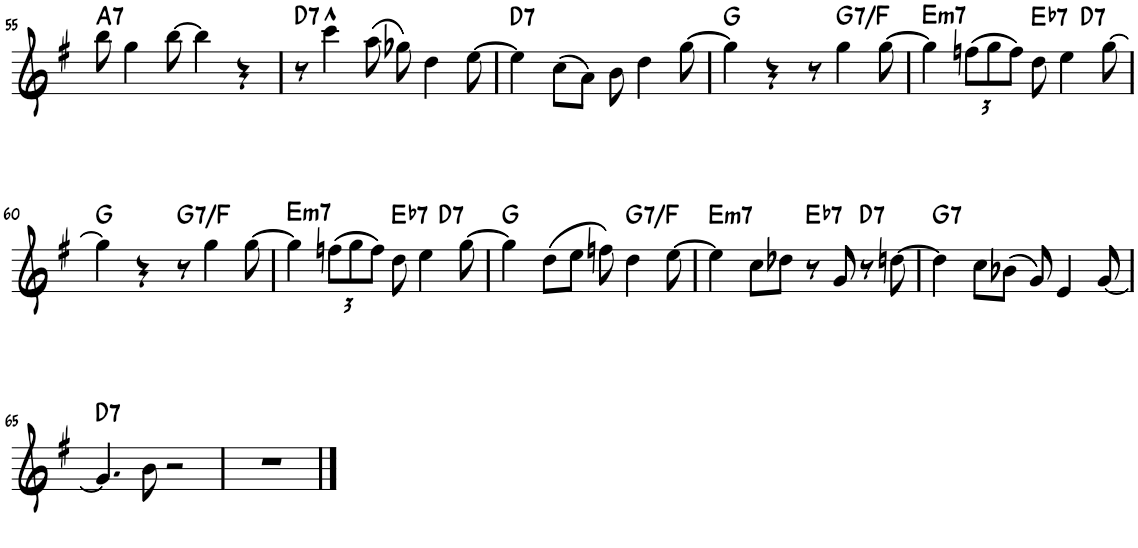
**kern	**harte
*part1	*part1
*staff1	*
*I"Alto Saxophone	*
*I'A. Sax.	*
!!LO:PB:g=z
*clefG2	*
*Trd5c9	*
*k[f#]	*
*M4/4	*
=55	=55
!	!LO:H:kt=7
8bb\	A:7
4gg\	.
[8bb\	.
4bb\]	.
4r	.
=56	=56
!	!LO:H:kt=7
8r	D:7
4ccc^^\	.
(8aa\	.
8gg-X\)	.
4dd\	.
[8ee\	.
=57	=57
!	!LO:H:kt=7
4ee\]	D:7
(8cc\L	.
8a\J)	.
8b\	.
4dd\	.
[8gg\	.
=58	=58
4gg\]	G:maj
4r	.
8r	.
!	!LO:H:kt=7
4gg\	G:7/b7
[8gg\	.
=59	=59
!	!LO:H:kt=m7
*^	*
4gg\]	2.ryy	E:min7
*Xbrackettup	*	*
(12ffn\L	.	.
12gg\	.	.
12ff\J)	.	.
!	!	!LO:H:kt=7
8dd\	.	Eb:7
4ee\	.	.
!	!	!LO:H:kt=7
.	4ryy	D:7
[8gg\	.	.
*v	*v	*
!!LO:LB:g=z
=60	=60
4gg\]	G:maj
4r	.
!	!LO:H:kt=7
8r	G:7/b7
4gg\	.
[8gg\	.
=61	=61
!	!LO:H:kt=m7
*^	*
4gg\]	2.ryy	E:min7
(12ffn\L	.	.
12gg\	.	.
12ff\J)	.	.
!	!	!LO:H:kt=7
8dd\	.	Eb:7
4ee\	.	.
!	!	!LO:H:kt=7
.	4ryy	D:7
[8gg\	.	.
*v	*v	*
=62	=62
4gg\]	G:maj
(8dd\L	.
8ee\J	.
8ffn\)	.
!	!LO:H:kt=7
4dd\	G:7/b7
[8ee\	.
=63	=63
!	!LO:H:kt=m7
4ee\]	E:min7
8cc\L	.
8dd-X\J	.
!	!LO:H:kt=7
8r	Eb:7
8g/	.
!	!LO:H:kt=7
8r	D:7
[8ddn\	.
=64	=64
!	!LO:H:kt=7
4dd\]	G:7
8cc\L	.
(8b-X\J	.
8g/)	.
4e/	.
[8g/	.
!!LO:LB:g=z
=65	=65
!	!LO:H:kt=7
4.g/]	D:7
8b\	.
2r	.
=66	=66
1r	.
==	==
*-	*-
